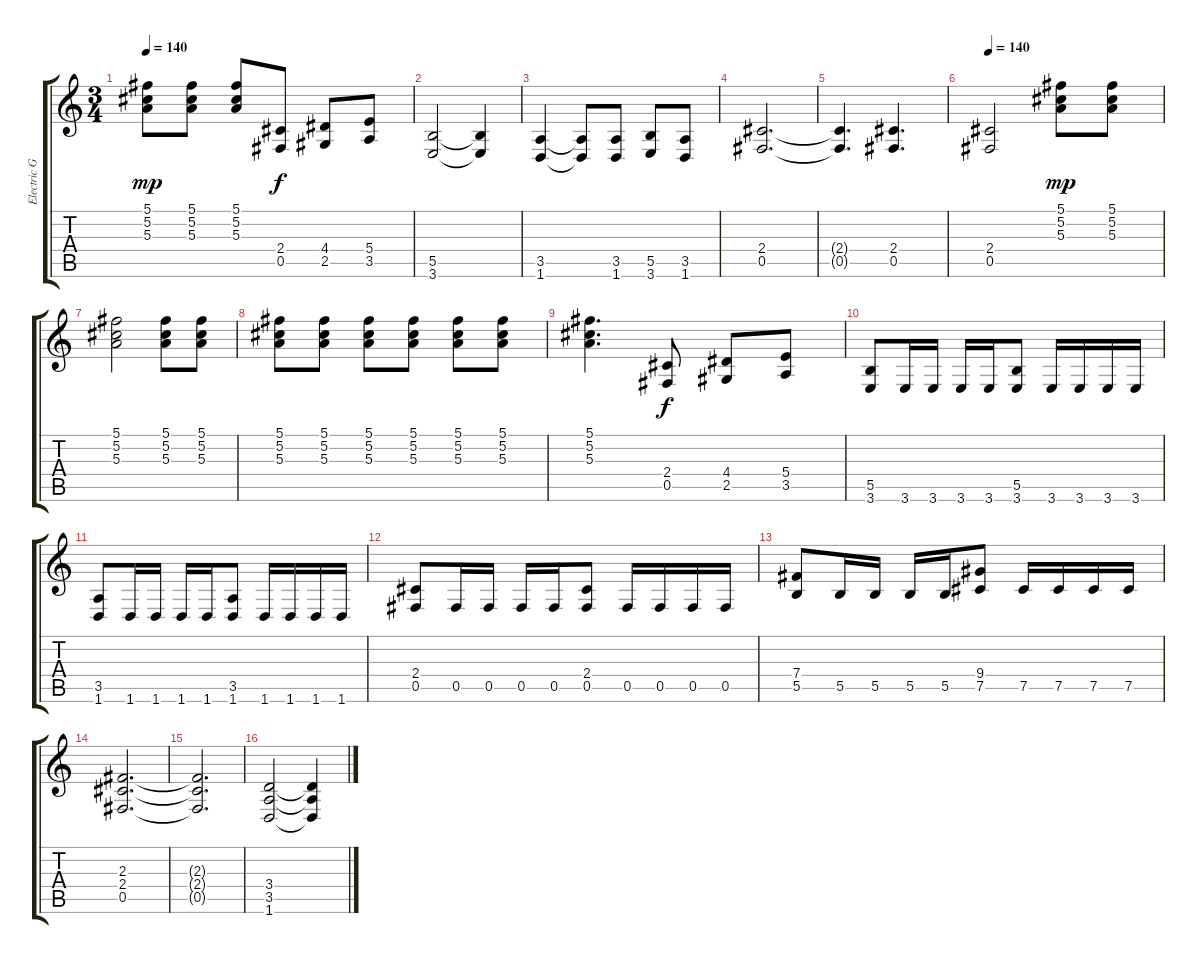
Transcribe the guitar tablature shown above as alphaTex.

\track ("Electric Guitar 2" "Electric G") {instrument distortionguitar}
\staff {score tabs}
\tuning (Db4 Ab3 E3 B2 Gb2 Db2) {hide}
\ts (3 4)
\tempo 140
\clef g2
\ks c
(5.1 5.2 5.3).8{dy mp} (5.1 5.2 5.3).8 (5.1 5.2 5.3).8 (2.4 0.5).8{dy f} (4.4 2.5).8 (5.4 3.5).8 |
(5.5 3.6).2 (5.5{t} 3.6{t}).4 |
(3.5 1.6).4 (3.5{t} 1.6{t}).8 (3.5 1.6).8 (5.5 3.6).8 (3.5 1.6).8 |
(2.4 0.5).2{d} |
(2.4{t} 0.5{t}).4{d} (2.4 0.5).4{d} |
\tempo 140
(2.4 0.5).2 (5.1 5.2 5.3).8{dy mp} (5.1 5.2 5.3).8 |
(5.1 5.2 5.3).2 (5.1 5.2 5.3).8 (5.1 5.2 5.3).8 |
(5.1 5.2 5.3).8 (5.1 5.2 5.3).8 (5.1 5.2 5.3).8 (5.1 5.2 5.3).8 (5.1 5.2 5.3).8 (5.1 5.2 5.3).8 |
(5.1 5.2 5.3).4{d} (2.4 0.5).8{dy f} (4.4 2.5).8 (5.4 3.5).8 |
(5.5 3.6).8 3.6.16 3.6.16 3.6.16 3.6.16 (5.5 3.6).8 3.6.16 3.6.16 3.6.16 3.6.16 |
(3.5 1.6).8 1.6.16 1.6.16 1.6.16 1.6.16 (3.5 1.6).8 1.6.16 1.6.16 1.6.16 1.6.16 |
(2.4 0.5).8 0.5.16 0.5.16 0.5.16 0.5.16 (2.4 0.5).8 0.5.16 0.5.16 0.5.16 0.5.16 |
(7.4 5.5).8 5.5.16 5.5.16 5.5.16 5.5.16 (9.4 7.5).8 7.5.16 7.5.16 7.5.16 7.5.16 |
(2.3 2.4 0.5).2{d} |
(2.3{t} 2.4{t} 0.5{t}).2{d} |
(3.4 3.5 1.6).2 (3.4{t} 3.5{t} 1.6{t}).4
